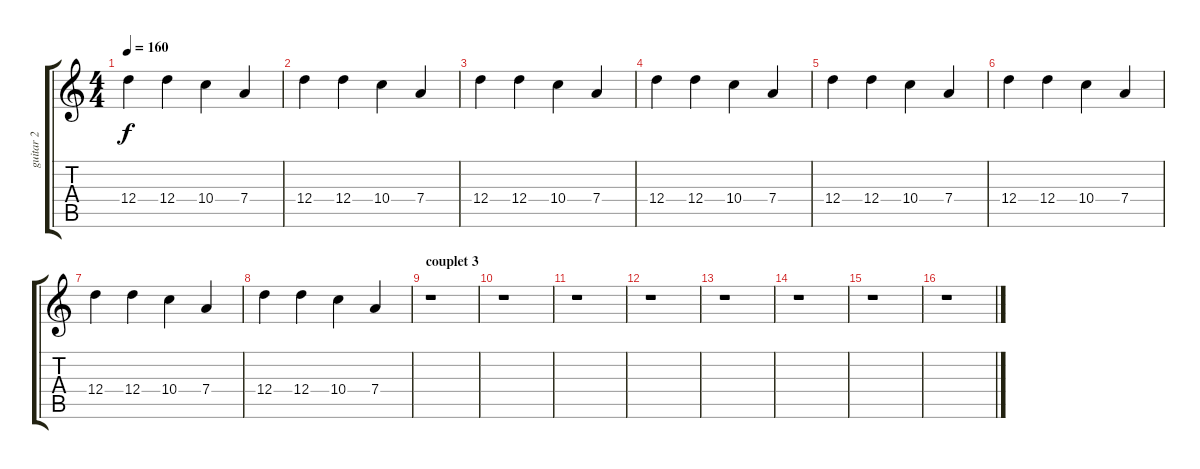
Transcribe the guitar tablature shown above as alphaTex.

\track ("guitar 2" "guitar 2") {instrument overdrivenguitar}
\staff {score tabs}
\tuning (E4 B3 G3 D3 A2 E2) {hide}
\ts (4 4)
\tempo 160
\clef g2
\ks c
12.4.4{dy f} 12.4.4 10.4.4 7.4.4 |
12.4.4 12.4.4 10.4.4 7.4.4 |
12.4.4 12.4.4 10.4.4 7.4.4 |
12.4.4 12.4.4 10.4.4 7.4.4 |
12.4.4 12.4.4 10.4.4 7.4.4 |
12.4.4 12.4.4 10.4.4 7.4.4 |
12.4.4 12.4.4 10.4.4 7.4.4 |
12.4.4 12.4.4 10.4.4 7.4.4 |
\section ("" "couplet 3 ")
r.1 |
r.1 |
r.1 |
r.1 |
r.1 |
r.1 |
r.1 |
r.1
